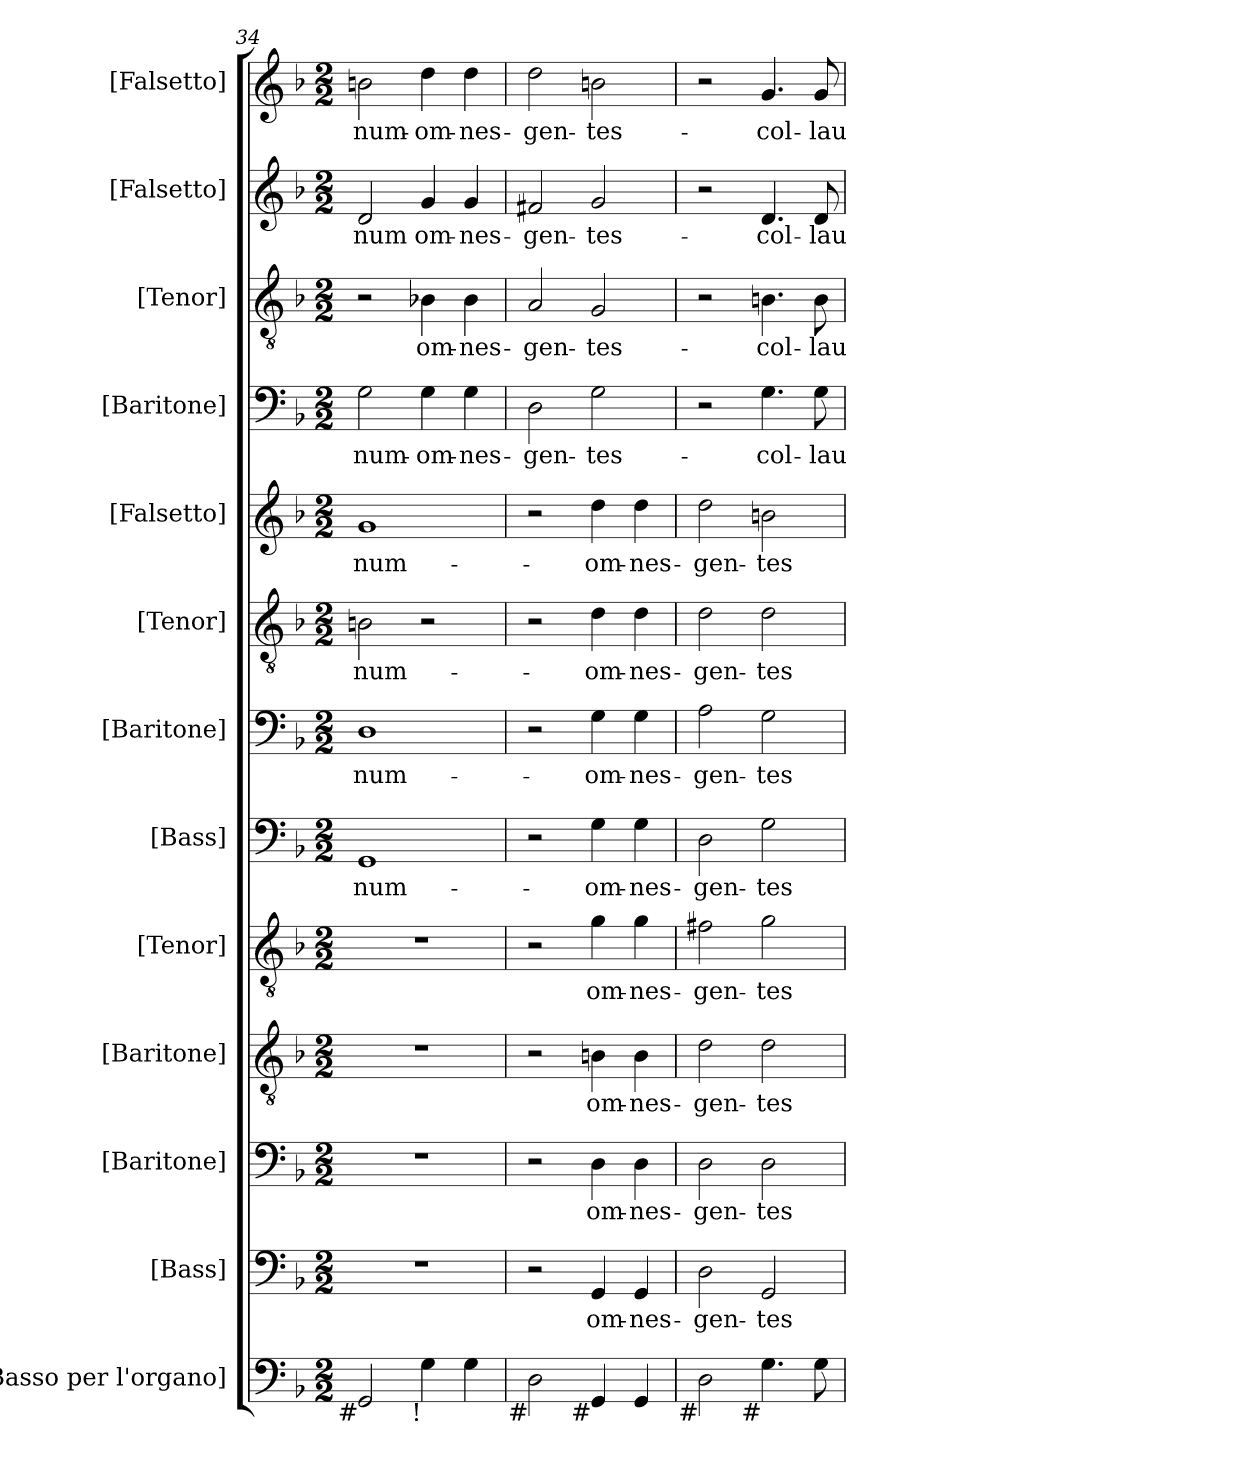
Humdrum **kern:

**kern	**kern	**text	**kern	**text	**kern	**text	**kern	**text	**kern	**text	**kern	**text	**kern	**text	**kern	**text	**kern	**text	**kern	**text	**kern	**text	**kern	**text
*part13	*part12	*part12	*part11	*part11	*part10	*part10	*part9	*part9	*part8	*part8	*part7	*part7	*part6	*part6	*part5	*part5	*part4	*part4	*part3	*part3	*part2	*part2	*part1	*part1
*staff13	*staff12	*staff12	*staff11	*staff11	*staff10	*staff10	*staff9	*staff9	*staff8	*staff8	*staff7	*staff7	*staff6	*staff6	*staff5	*staff5	*staff4	*staff4	*staff3	*staff3	*staff2	*staff2	*staff1	*staff1
*I"[Basso per l'organo]	*I"[Bass]	*	*I"[Baritone]	*	*I"[Baritone]	*	*I"[Tenor]	*	*I"[Bass]	*	*I"[Baritone]	*	*I"[Tenor]	*	*I"[Falsetto]	*	*I"[Baritone]	*	*I"[Tenor]	*	*I"[Falsetto]	*	*I"[Falsetto]	*
*	*I'B.	*	*I'Bar.	*	*I'Bar.	*	*I'T.	*	*I'B.	*	*I'Bar.	*	*I'T.	*	*I'A.	*	*I'Bar.	*	*I'T.	*	*I'A.	*	*I'A.	*
*clefF4	*clefF4	*	*clefF4	*	*clefGv2	*	*clefGv2	*	*clefF4	*	*clefF4	*	*clefGv2	*	*clefG2	*	*clefF4	*	*clefGv2	*	*clefG2	*	*clefG2	*
*	*	*	*	*	*ITrd7c12	*	*ITrd7c12	*	*	*	*	*	*ITrd7c12	*	*	*	*	*	*ITrd7c12	*	*	*	*	*
*k[b-]	*k[b-]	*	*k[b-]	*	*k[b-]	*	*k[b-]	*	*k[b-]	*	*k[b-]	*	*k[b-]	*	*k[b-]	*	*k[b-]	*	*k[b-]	*	*k[b-]	*	*k[b-]	*
*F:	*F:	*	*F:	*	*F:	*	*F:	*	*F:	*	*F:	*	*F:	*	*F:	*	*F:	*	*F:	*	*F:	*	*F:	*
*M2/2	*M2/2	*	*M2/2	*	*M2/2	*	*M2/2	*	*M2/2	*	*M2/2	*	*M2/2	*	*M2/2	*	*M2/2	*	*M2/2	*	*M2/2	*	*M2/2	*
=34	=34	=34	=34	=34	=34	=34	=34	=34	=34	=34	=34	=34	=34	=34	=34	=34	=34	=34	=34	=34	=34	=34	=34	=34
!	!	!	!	!	!	!	!	!	!	!LO:LY:b:color=#000000	!	!	!	!	!	!	!	!	!	!	!	!	!	!
!	!	!	!	!	!	!	!	!	!	!	!	!LO:LY:b:color=#000000	!	!	!	!	!	!	!	!	!	!	!	!
!	!	!	!	!	!	!	!	!	!	!	!	!	!	!LO:LY:b:color=#000000	!	!	!	!	!	!	!	!	!	!
!	!	!	!	!	!	!	!	!	!	!	!	!	!	!	!	!LO:LY:b:color=#000000	!	!	!	!	!	!	!	!
!	!	!	!	!	!	!	!	!	!	!	!	!	!	!	!	!	!	!LO:LY:b:color=#000000	!	!	!	!	!	!
!	!	!	!	!	!	!	!	!	!	!	!	!	!	!	!	!	!	!	!	!	!	!LO:LY:b:color=#000000	!	!
!LO:TX:b:rj:t=#	!	!	!	!	!	!	!	!	!	!	!	!	!	!	!	!	!	!	!	!	!	!	!	!
!	!	!	!	!	!	!	!	!	!	!	!	!	!	!	!	!	!	!	!	!	!	!	!	!LO:LY:b:color=#000000
2GGi/	1r	.	1r	.	1r	.	1r	.	1GGi	-num-	1Di	-num-	2BBni\	-num-	1gi	-num-	2Gi\	-num-	2r	.	2di/	-num	2bni\	-num-
!	!	!	!	!	!	!	!	!	!	!	!	!	!	!	!	!	!	!LO:LY:b:color=#000000	!	!	!	!	!	!
!	!	!	!	!	!	!	!	!	!	!	!	!	!	!	!	!	!	!	!	!LO:LY:b:color=#000000	!	!	!	!
!	!	!	!	!	!	!	!	!	!	!	!	!	!	!	!	!	!	!	!	!	!	!LO:LY:b:color=#000000	!	!
!LO:TX:b:rj:t=!	!	!	!	!	!	!	!	!	!	!	!	!	!	!	!	!	!	!	!	!	!	!	!	!
!	!	!	!	!	!	!	!	!	!	!	!	!	!	!	!	!	!	!	!	!	!	!	!	!LO:LY:b:color=#000000
4Gi\	.	.	.	.	.	.	.	.	.	.	.	.	2r	.	.	.	4Gi\	-om--	4BB-Xi\	-om--	4gi/	om--	4ddi\	-om--
!	!	!	!	!	!	!	!	!	!	!	!	!	!	!	!	!	!	!LO:LY:b:color=#000000	!	!	!	!	!	!
!	!	!	!	!	!	!	!	!	!	!	!	!	!	!	!	!	!	!	!	!LO:LY:b:color=#000000	!	!	!	!
!	!	!	!	!	!	!	!	!	!	!	!	!	!	!	!	!	!	!	!	!	!	!LO:LY:b:color=#000000	!	!
!	!	!	!	!	!	!	!	!	!	!	!	!	!	!	!	!	!	!	!	!	!	!	!	!LO:LY:b:color=#000000
4Gi\	.	.	.	.	.	.	.	.	.	.	.	.	.	.	.	.	4Gi\	-nes-	4BB-i\	-nes-	4gi/	-nes-	4ddi\	-nes-
=35	=35	=35	=35	=35	=35	=35	=35	=35	=35	=35	=35	=35	=35	=35	=35	=35	=35	=35	=35	=35	=35	=35	=35	=35
!	!	!	!	!	!	!	!	!	!	!	!	!	!	!	!	!	!	!LO:LY:b:color=#000000	!	!	!	!	!	!
!	!	!	!	!	!	!	!	!	!	!	!	!	!	!	!	!	!	!	!	!LO:LY:b:color=#000000	!	!	!	!
!	!	!	!	!	!	!	!	!	!	!	!	!	!	!	!	!	!	!	!	!	!	!LO:LY:b:color=#000000	!	!
!LO:TX:b:rj:t=#	!	!	!	!	!	!	!	!	!	!	!	!	!	!	!	!	!	!	!	!	!	!	!	!
!	!	!	!	!	!	!	!	!	!	!	!	!	!	!	!	!	!	!	!	!	!	!	!	!LO:LY:b:color=#000000
2Di\	2r	.	2r	.	2r	.	2r	.	2r	.	2r	.	2r	.	2r	.	2Di\	-gen--	2AAi/	-gen--	2f#Xi/	-gen--	2ddi\	-gen--
!	!	!LO:LY:b:color=#000000	!	!	!	!	!	!	!	!	!	!	!	!	!	!	!	!	!	!	!	!	!	!
!	!	!	!	!LO:LY:b:color=#000000	!	!	!	!	!	!	!	!	!	!	!	!	!	!	!	!	!	!	!	!
!	!	!	!	!	!	!LO:LY:b:color=#000000	!	!	!	!	!	!	!	!	!	!	!	!	!	!	!	!	!	!
!	!	!	!	!	!	!	!	!LO:LY:b:color=#000000	!	!	!	!	!	!	!	!	!	!	!	!	!	!	!	!
!	!	!	!	!	!	!	!	!	!	!LO:LY:b:color=#000000	!	!	!	!	!	!	!	!	!	!	!	!	!	!
!	!	!	!	!	!	!	!	!	!	!	!	!LO:LY:b:color=#000000	!	!	!	!	!	!	!	!	!	!	!	!
!	!	!	!	!	!	!	!	!	!	!	!	!	!	!LO:LY:b:color=#000000	!	!	!	!	!	!	!	!	!	!
!	!	!	!	!	!	!	!	!	!	!	!	!	!	!	!	!LO:LY:b:color=#000000	!	!	!	!	!	!	!	!
!	!	!	!	!	!	!	!	!	!	!	!	!	!	!	!	!	!	!LO:LY:b:color=#000000	!	!	!	!	!	!
!	!	!	!	!	!	!	!	!	!	!	!	!	!	!	!	!	!	!	!	!LO:LY:b:color=#000000	!	!	!	!
!	!	!	!	!	!	!	!	!	!	!	!	!	!	!	!	!	!	!	!	!	!	!LO:LY:b:color=#000000	!	!
!LO:TX:b:rj:t=#	!	!	!	!	!	!	!	!	!	!	!	!	!	!	!	!	!	!	!	!	!	!	!	!
!	!	!	!	!	!	!	!	!	!	!	!	!	!	!	!	!	!	!	!	!	!	!	!	!LO:LY:b:color=#000000
4GGi/	4GGi/	-om--	4Di\	-om--	4BBni\	-om--	4Gi\	-om--	4Gi\	-om--	4Gi\	-om--	4Di\	-om--	4ddi\	-om--	2Gi\	-tes-	2GGi/	-tes-	2gi/	-tes-	2bni\	-tes-
!	!	!LO:LY:b:color=#000000	!	!	!	!	!	!	!	!	!	!	!	!	!	!	!	!	!	!	!	!	!	!
!	!	!	!	!LO:LY:b:color=#000000	!	!	!	!	!	!	!	!	!	!	!	!	!	!	!	!	!	!	!	!
!	!	!	!	!	!	!LO:LY:b:color=#000000	!	!	!	!	!	!	!	!	!	!	!	!	!	!	!	!	!	!
!	!	!	!	!	!	!	!	!LO:LY:b:color=#000000	!	!	!	!	!	!	!	!	!	!	!	!	!	!	!	!
!	!	!	!	!	!	!	!	!	!	!LO:LY:b:color=#000000	!	!	!	!	!	!	!	!	!	!	!	!	!	!
!	!	!	!	!	!	!	!	!	!	!	!	!LO:LY:b:color=#000000	!	!	!	!	!	!	!	!	!	!	!	!
!	!	!	!	!	!	!	!	!	!	!	!	!	!	!LO:LY:b:color=#000000	!	!	!	!	!	!	!	!	!	!
!	!	!	!	!	!	!	!	!	!	!	!	!	!	!	!	!LO:LY:b:color=#000000	!	!	!	!	!	!	!	!
4GGi/	4GGi/	-nes-	4Di\	-nes-	4BBi\	-nes-	4Gi\	-nes-	4Gi\	-nes-	4Gi\	-nes-	4Di\	-nes-	4ddi\	-nes-	.	.	.	.	.	.	.	.
!!LO:PB:g=z
=36	=36	=36	=36	=36	=36	=36	=36	=36	=36	=36	=36	=36	=36	=36	=36	=36	=36	=36	=36	=36	=36	=36	=36	=36
!	!	!LO:LY:b:color=#000000	!	!	!	!	!	!	!	!	!	!	!	!	!	!	!	!	!	!	!	!	!	!
!	!	!	!	!LO:LY:b:color=#000000	!	!	!	!	!	!	!	!	!	!	!	!	!	!	!	!	!	!	!	!
!	!	!	!	!	!	!LO:LY:b:color=#000000	!	!	!	!	!	!	!	!	!	!	!	!	!	!	!	!	!	!
!	!	!	!	!	!	!	!	!LO:LY:b:color=#000000	!	!	!	!	!	!	!	!	!	!	!	!	!	!	!	!
!	!	!	!	!	!	!	!	!	!	!LO:LY:b:color=#000000	!	!	!	!	!	!	!	!	!	!	!	!	!	!
!	!	!	!	!	!	!	!	!	!	!	!	!LO:LY:b:color=#000000	!	!	!	!	!	!	!	!	!	!	!	!
!	!	!	!	!	!	!	!	!	!	!	!	!	!	!LO:LY:b:color=#000000	!	!	!	!	!	!	!	!	!	!
!LO:TX:b:rj:t=#	!	!	!	!	!	!	!	!	!	!	!	!	!	!	!	!	!	!	!	!	!	!	!	!
!	!	!	!	!	!	!	!	!	!	!	!	!	!	!	!	!LO:LY:b:color=#000000	!	!	!	!	!	!	!	!
2Di\	2Di\	-gen--	2Di\	-gen--	2Di\	-gen--	2F#Xi\	-gen--	2Di\	-gen--	2Ai\	-gen--	2Di\	-gen--	2ddi\	-gen--	2r	.	2r	.	2r	.	2r	.
!	!	!LO:LY:b:color=#000000	!	!	!	!	!	!	!	!	!	!	!	!	!	!	!	!	!	!	!	!	!	!
!	!	!	!	!LO:LY:b:color=#000000	!	!	!	!	!	!	!	!	!	!	!	!	!	!	!	!	!	!	!	!
!	!	!	!	!	!	!LO:LY:b:color=#000000	!	!	!	!	!	!	!	!	!	!	!	!	!	!	!	!	!	!
!	!	!	!	!	!	!	!	!LO:LY:b:color=#000000	!	!	!	!	!	!	!	!	!	!	!	!	!	!	!	!
!	!	!	!	!	!	!	!	!	!	!LO:LY:b:color=#000000	!	!	!	!	!	!	!	!	!	!	!	!	!	!
!	!	!	!	!	!	!	!	!	!	!	!	!LO:LY:b:color=#000000	!	!	!	!	!	!	!	!	!	!	!	!
!	!	!	!	!	!	!	!	!	!	!	!	!	!	!LO:LY:b:color=#000000	!	!	!	!	!	!	!	!	!	!
!	!	!	!	!	!	!	!	!	!	!	!	!	!	!	!	!LO:LY:b:color=#000000	!	!	!	!	!	!	!	!
!	!	!	!	!	!	!	!	!	!	!	!	!	!	!	!	!	!	!LO:LY:b:color=#000000	!	!	!	!	!	!
!	!	!	!	!	!	!	!	!	!	!	!	!	!	!	!	!	!	!	!	!LO:LY:b:color=#000000	!	!	!	!
!	!	!	!	!	!	!	!	!	!	!	!	!	!	!	!	!	!	!	!	!	!	!LO:LY:b:color=#000000	!	!
!LO:TX:b:rj:t=#	!	!	!	!	!	!	!	!	!	!	!	!	!	!	!	!	!	!	!	!	!	!	!	!
!	!	!	!	!	!	!	!	!	!	!	!	!	!	!	!	!	!	!	!	!	!	!	!	!LO:LY:b:color=#000000
4.Gi\	2GGi/	-tes-	2Di\	-tes-	2Di\	-tes-	2Gi\	-tes-	2Gi\	-tes-	2Gi\	-tes-	2Di\	-tes-	2bni\	-tes-	4.Gi\	-col--	4.BBni\	-col--	4.di/	-col--	4.gi/	-col--
!	!	!	!	!	!	!	!	!	!	!	!	!	!	!	!	!	!	!LO:LY:b:color=#000000	!	!	!	!	!	!
!	!	!	!	!	!	!	!	!	!	!	!	!	!	!	!	!	!	!	!	!LO:LY:b:color=#000000	!	!	!	!
!	!	!	!	!	!	!	!	!	!	!	!	!	!	!	!	!	!	!	!	!	!	!LO:LY:b:color=#000000	!	!
!	!	!	!	!	!	!	!	!	!	!	!	!	!	!	!	!	!	!	!	!	!	!	!	!LO:LY:b:color=#000000
8Gi\	.	.	.	.	.	.	.	.	.	.	.	.	.	.	.	.	8Gi\	-lau--	8BBi\	-lau--	8di/	-lau--	8gi/	-lau--
=	=	=	=	=	=	=	=	=	=	=	=	=	=	=	=	=	=	=	=	=	=	=	=	=
*-	*-	*-	*-	*-	*-	*-	*-	*-	*-	*-	*-	*-	*-	*-	*-	*-	*-	*-	*-	*-	*-	*-	*-	*-
